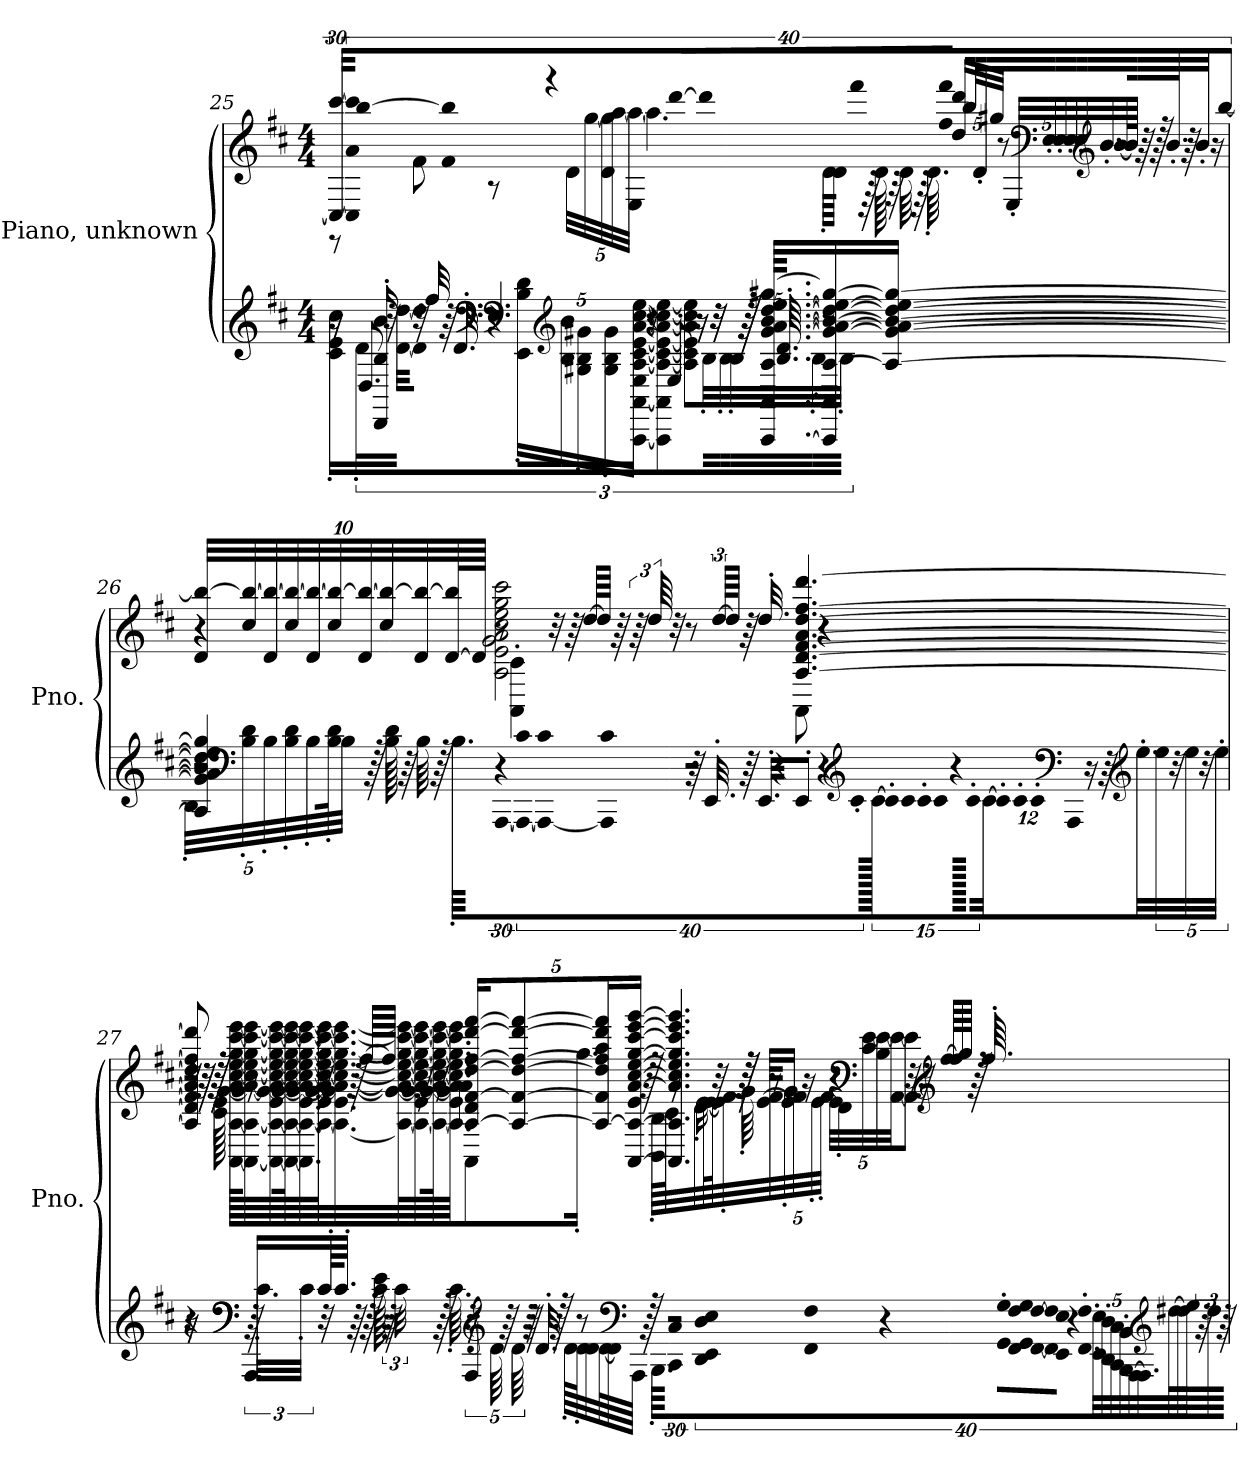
**kern	**kern
*part1	*part1
*staff2	*staff1
*I"Piano, unknown	*
*I'Pno.	*
!!LO:PB:g=z
*clefG2	*clefG2
*k[f#c#]	*k[f#c#]
*M4/4	*M4/4
=25	=25
*^	*
*	*^	*
!	!	!	!LO:N:vis=64
*	*	*	*^
16r	16c#\' 16e\' 16cc#\'LL	16r	960%17C#/_ [960%17ccc#/KLLL	8r
!	!	!	!LO:N:vis=32	!
.	.	.	640%23C#/] 640%23a/ 640%23ccc#/]	.
!	!	!	!LO:N:vis=64	!
.	.	.	[960%17bb/L	.
8.D/	48d'\JJk	16DD/' 16B/' 16b/'	.	.
!	!	!	!LO:N:vis=64	!
.	.	.	960%17f#/ 960%17bb/]JJJJ	.
.	48r	.	.	.
!	!	!	!LO:N:vis=64	!
.	.	.	960%17r	.
.	[48d\ [48dd\KKL	.	.	.
.	.	.	1920ryy	.
!	!	!	!LO:N:vis=64	!
.	.	.	[960%17ddd/KLLL	.
.	8d\] 8dd\]J	32r	32ddd/]	8f#\
.	.	32ff#/	32fff#/J	.
.	.	64r	16ff#/ 16fff#/JJ	.
.	.	32.d'/	.	.
*clefF4	*	*	*	*
*	*Xbrackettup	*	*Xbrackettup	*
4r	20EE\' 20B\' 20d\'LL	4E/	20dd/ 20ddd/LL	8r
*clefG2	*	*	*	*
.	20B\ 20b\	.	40bb/L	.
.	.	.	40d'/	.
.	20G#X\' 20B\' 20g#X\'	.	40gg#X/JJJ	.
.	.	.	8r	40d\LLL
.	20G#\' 20B\' 20g#\'	.	.	[40gg#\
.	.	.	.	40d\ 40gg#\]
.	[20AAA\ [20AA\ 20E\ [20A\ [20c#\ [20e\ [20a\ [20cc#\ [20ee\JJ	.	.	[40aa\
.	.	.	.	40E\ 40aa\_JJJ
4r	4AAA\] 4AA\] 4A\_ 4c#\_ 4e\_ 4a\_ 4cc#\_ 4ee\_	8r	40E'/LLL	4.aa\]
*	*	*	*clefF4	*
.	.	.	40E'/	.
.	.	.	40E'/	.
.	.	.	40E'/	.
.	.	.	40E'/	.
*	*	*	*clefG2	*
.	.	8E'/	32.b'/	.
.	.	.	[64b/L	.
.	.	.	64b/JJJJ]	.
.	.	.	64r	.
.	.	.	128r	.
.	.	.	64.b'/	.
16r	8A\] 8c#\] 8e\] 8a\] 8cc#\] 8ee\]L	16r	64r	.
.	.	.	32.b'/	.
32r	.	32r	16r	.
128r	.	128r	.	.
[64.AAA/ [64.AA/ [64.A/ [64.g#/ [64.a/ [64.b/ [64.dd/ [64.ee/ [64.gg#X/KKLL	.	64.B/' 64.d/'	.	.
16AAA/] 16AA/] 16A/_ 16g#/_ 16a/_ 16b/_ 16dd/_ 16ee/_ 16gg#/_	40B'\LL	8r	[8bb/	64d'\KLLL
.	.	.	.	32d\JJJ
.	40B'\	.	.	.
.	.	.	.	128r
.	40B'\	.	.	.
.	.	.	.	128d\
16A/_ 16g#/_ 16a/_ 16b/_ 16dd/_ 16ee/_ 16gg#/_JJ	.	.	.	64r
.	40B'\	.	.	.
.	.	.	.	64d\
.	.	.	.	128r
.	40B'\JJJ	.	.	.
.	.	.	.	64.d'\
!!LO:LB:g=z
=26	=26	=26	=26	=26
*	*	*	*	*^
4A/] 4g#/] 4a/] 4b/] 4dd/] 4ee/] 4gg#/]	40B'\LLL	2r	40d/ 40bb/_LLL	4r	4r
*clefF4	*	*	*	*	*
.	40B\' 40d\'	.	40cc#/ 40bb/_	.	.
.	40B'\	.	40d/ 40bb/_	.	.
.	40B\' 40d\'	.	40cc#/ 40bb/_	.	.
.	40B'\	.	40d/ 40bb/_	.	.
.	64B\' 64d\'K	.	40cc#/ 40bb/_	.	.
.	32B\JJJ	.	.	.	.
.	.	.	40d/ 40bb/_	.	.
.	128r	.	.	.	.
.	.	.	40cc#/ 40bb/_	.	.
.	128B\ 128d\	.	.	.	.
.	64r	.	.	.	.
.	.	.	40d/ 40bb/_	.	.
.	64B\	.	.	.	.
.	128r	.	.	.	.
.	.	.	[80d/ 80bb/]L	.	.
.	64.B'\LLLL	.	.	.	.
.	.	.	80d/JJJJ]	.	.
*	*brackettup	*	*	*	*
!	!LO:N:vis=64	!	!	!	!
4r	[960%17AAA\J	.	8r	2A\ 2e\ 2g\ 2a\ 2cc#\ 2ee\ 2gg\ 2ccc#\	4AA\' 4c#\'
!	!LO:N:vis=32	!	!	!	!
.	640%23AAA\_ 640%23c#\	.	.	.	.
!	!LO:N:vis=64	!	!	!	!
.	960%17AAA\_ 960%17c#\L	.	.	.	.
!	!LO:N:vis=64	!	!	!	!
.	960%17AAA\] 960%17c#\JJJJ	.	.	.	.
!	!LO:N:vis=64	!	!	!	!
.	960%17r	.	.	.	.
.	1920ryy	.	.	.	.
*clefG2	*	*	*	*	*
!	!LO:N:vis=64	!	!	!	!
.	960%17c#'\LLLL	.	.	.	.
.	[1920c#\	.	32r	.	.
.	640%11c#'\]	.	.	.	.
!	!LO:N:vis=32	!	!	!	!
.	640%23c#\	.	.	.	.
.	.	.	64r	.	.
.	.	.	[64dd/LLLL	.	.
!	!LO:N:vis=64	!	!	!	!
.	960%17c#'\L	.	.	.	.
.	.	.	64dd/JJJJ]	.	.
!	!LO:N:vis=64	!	!	!	!
.	960%17c#\JJJJ	.	.	.	.
.	.	.	64r	.	.
!	!LO:N:vis=64	!	!	!	!
.	960%17r	.	.	.	.
*	*	*	*brackettup	*	*
.	.	.	96r	.	.
.	.	.	96dd/	.	.
.	1920ryy	.	.	.	.
!	!LO:N:vis=64	!	!	!	!
.	960%17c#'\	.	.	.	.
.	.	.	32r	.	.
2r	[384%7c#\LL	64r	.	.	8r
.	.	32.c#'/	.	.	.
.	1920%61c#'\LL]	.	.	.	.
.	.	.	[96dd/KLLL	.	.
.	.	.	32dd/JJJ]	.	.
.	20c#'\	.	.	.	.
.	.	64r	64r	.	.
.	.	32.c#'/KKL	32.dd'/	.	.
.	20c#'\J	.	.	.	.
.	.	8c#'/J	[4.A/ [4.d/ [4.f#/ [4.a/ [4.dd/ [4.ff#/ [4.ddd/	.	8AA\
*clefF4	*	*	*	*	*
.	10AAA\J	.	.	.	.
.	16r	4r	.	4r	4r
.	64r	.	.	.	.
*clefG2	*	*	*	*	*
.	32.ee'\LLL	.	.	.	.
.	40ee\JJJ	.	.	.	.
.	40r	.	.	.	.
.	40ee\	.	.	.	.
.	40r	.	.	.	.
.	40ee'\	.	.	.	.
!!LO:LB:g=z
=27	=27	=27	=27	=27	=27
*	*	*	*	*	*^
16r	16r	4r	8A/] 8d/] 8f#/] 8a/] 8dd/] 8ff#/] 8ddd/]	32r	2r	32r
.	.	.	.	64r	.	64r
.	.	.	.	128r	.	128r
.	.	.	.	[128AA\ [128A\ [128g\ [128a\ [128cc#\ [128ee\ [128gg\ [128ccc#\ [128eee\KLLLL	.	128c#\ 128e\
*clefF4	*	*	*	*	*	*
16AAA/LL	96r	.	.	64AA\_ 64A\_ 64g\_ 64a\_ 64cc#\_ 64ee\_ 64gg\_ 64ccc#\_ 64eee\_	.	16r
.	48.c#'\LLL	.	.	.	.	.
.	.	.	.	64AA\_ 64A\_ 64e\ 64g\_ 64a\_ 64cc#\_ 64ee\_ 64gg\_ 64ccc#\_ 64eee\_	.	.
.	.	.	.	128AA\_ 128A\_ 128g\_ 128a\_ 128cc#\_ 128ee\_ 128gg\_ 128ccc#\_ 128eee\_K	.	.
.	.	.	.	64.AA\] 64.A\_ 64.e\ 64.g\_ 64.a\_ 64.cc#\_ 64.ee\_ 64.gg\_ 64.ccc#\_ 64.eee\_	.	.
.	48c#'\JJJ	.	.	.	.	.
64c#'/KL	32r	.	32r	64A\_ 64e\ 64g\_ 64a\_ 64cc#\_ 64ee\_ 64gg\_ 64ccc#\_ 64eee\_J	.	8r
32.c#'/JJJ	.	.	.	32.A\_ 32.e\ 32.g\_ 32.a\_ 32.cc#\_ 32.ee\_ 32.gg\_ 32.ccc#\_ 32.eee\_	.	.
.	64r	.	64r	.	.	.
.	128r	.	[64ff#/LLLL	.	.	.
.	128c#\ 128e\	.	.	.	.	.
16r	96r	.	64ff#/JJJJ]	64A\_ 64g\_ 64a\_ 64cc#\_ 64ee\_ 64gg\_ 64ccc#\_ 64eee\_L	.	.
.	48c#\	.	.	.	.	.
.	.	.	64r	64A\_ 64e\ 64g\_ 64a\_ 64cc#\_ 64ee\_ 64gg\_ 64ccc#\_ 64eee\_	.	.
.	128r	.	32r	128A\_ 128g\_ 128a\_ 128cc#\_ 128ee\_ 128gg\_ 128ccc#\_ 128eee\_K	.	.
.	64.c#'\	.	.	64.A\] 64.e\ 64.g\] 64.a\] 64.cc#\] 64.ee\] 64.gg\] 64.ccc#\] 64.eee\]JJJ	.	.
*	*	*	*Xbrackettup	*	*	*
16r	40r	4AAA'/	[20A/ 20d/ [20f#/ [20dd/ [20ff#/ [20ddd/ [20fff#/KL	8AA\	.	4a\
*clefG2	*	*	*	*	*	*
.	80d\	.	.	.	.	.
.	80r	.	.	.	.	.
.	80d\	.	10A/_ 10f#/_ 10dd/_ 10ff#/_ 10ddd/_ 10fff#/_	.	.	.
64r	32r	.	.	.	.	.
32.d'/	.	.	.	.	.	.
.	128r	.	.	.	.	.
.	64.d'\LLLL	.	.	.	.	.
8r	64d'\J	.	.	16.gg'\Jk	.	.
.	32d\	.	.	.	.	.
.	.	.	20A/_ 20f#/] 20dd/] 20ff#/] 20aa/ 20ddd/] 20fff#/]L	.	.	.
.	[64d\L	.	.	.	.	.
.	64d\]	.	.	.	.	.
.	.	.	[20AA/ 20A/_ 20e/ [20a/ [20cc#/ [20ee/ [20gg/ [20ccc#/ [20eee/ [20ggg/JJ	.	.	.
*clefF4	*	*	*	*	*	*
.	64AAA\JJJJ	.	.	.	.	.
.	128r	.	.	128r	.	.
.	64.BBB'\LLLL	.	.	64.BB\' 64.B\'LLLL	.	.
!	!LO:N:vis=64	!	!	!	!	!
2r	960%17CC#\ 960%17C#\J	2r	4.AA/] 4.A/] 4.a/] 4.cc#/] 4.ee/] 4.gg/] 4.ccc#/] 4.eee/] 4.ggg/]	64c#\J	16r	16.e'\
.	.	.	.	32d\	.	.
!	!LO:N:vis=32	!	!	!	!	!
.	640%23DD\ 640%23D\	.	.	.	.	.
.	.	.	.	[64e\L	.	.
!	!LO:N:vis=64	!	!	!	!	!
.	960%17EE\ 960%17E\L	.	.	.	.	.
.	.	.	.	64e\J]	32r	.
!	!LO:N:vis=64	!	!	!	!	!
.	960%17FF#\ 960%17F#\JJJJ	.	.	.	.	.
.	.	.	.	32.f#'\	.	.
!	!LO:N:vis=64	!	!	!	!	!
.	960%17r	.	.	.	.	.
.	.	.	.	.	128r	128r
.	.	.	.	.	[64.e/KKLL	64.g'\
.	1920ryy	.	.	.	.	.
!	!LO:N:vis=64	!	!	!	!	!
.	960%17GG\' 960%17G\'LLLL	.	.	.	.	.
.	64FF#\ 64F#\J	.	.	40f#\	16e/JJ]	8r
.	32GG\ 32G\	.	.	.	.	.
.	.	.	.	40g'\	.	.
.	[64FF#\ [64F#\L	.	.	.	.	.
.	.	.	.	40f#\	.	.
.	64FF#\] 64F#\]	.	.	.	16r	.
.	.	.	.	40e'\	.	.
.	64EE\ 64E\JJJJ	.	.	.	.	.
.	128r	.	.	.	.	.
.	.	.	.	40f#'\JJJ	.	.
.	64.FF#\' 64.F#\'	.	.	.	.	.
*	*Xbrackettup	*	*	*	*	*
.	40EE\ 40E\LLL	.	.	40e\LLL	4r	4r
.	40DD\' 40D\'	.	.	40d'\	.	.
*	*	*	*clefF4	*	*	*
.	40CC#\ 40C#\	.	.	40c#\ [40e\	.	.
.	40BBB\' 40BB\'	.	.	40B\ 40e\_	.	.
.	[40AAA\	.	.	[40AA\ 40e\_JJ	.	.
.	32.AAA\]	.	32r	8AA\] 8e\]J	.	.
.	.	.	64r	.	.	.
*clefG2	*	*	*clefG2	*	*	*
.	[64dd#X\L	.	[64ff#/LLLL	.	.	.
.	64dd#\]	.	64ff#/]	.	.	.
.	64ee\JJJJ	.	64gg/JJJJ	.	.	.
*	*brackettup	*	*	*	*	*
.	96r	.	128r	.	.	.
.	.	.	64.ff#'/	.	.	.
.	96dd#\	.	.	.	.	.
.	96r	.	.	.	.	.
*v	*v	*v	*	*	*	*
*	*v	*v	*v	*v
=	=
*-	*-
